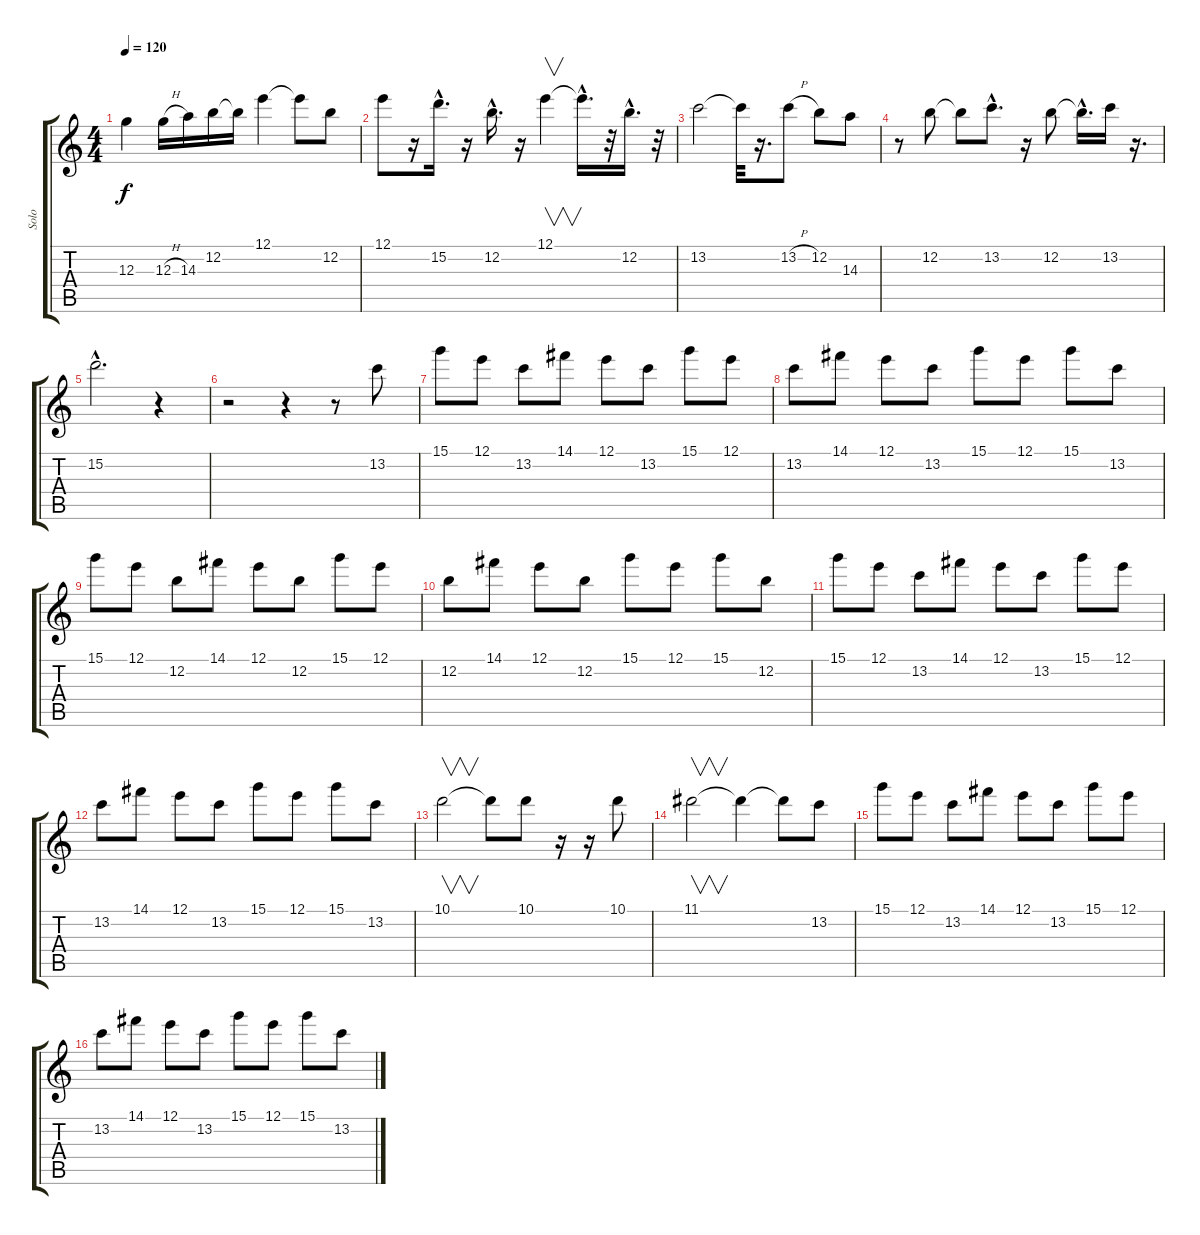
\track ("Solo" "Solo") {instrument distortionguitar}
\staff {score tabs}
\tuning (E4 B3 G3 D3 A2 E2) {hide}
\ts (4 4)
\tempo 120
\clef g2
\ks c
12.3.4{dy f} 12.3{h}.16 14.3.16 12.2.16 12.2{t}.16 12.1.4 12.1{t}.8 12.2.8 |
12.1.8 r.16 15.2{hac}.16{d} r.16 12.2{hac}.16{d} r.16 12.1.4{v} 12.1{hac t}.16{d} r.32 12.2{hac}.16{d} r.32 |
13.2.2 13.2{t}.32 r.16{d} 13.2{h}.8 12.2.8 14.3.8 |
r.8 12.2.8 12.2{t}.8 13.2{hac}.8{d} r.16 12.2.8 12.2{hac t}.16{d} 13.2.16 r.16{d} |
15.2{hac}.2{d} r.4 |
r.2 r.4 r.8 13.2.8 |
15.1.8 12.1.8 13.2.8 14.1.8 12.1.8 13.2.8 15.1.8 12.1.8 |
13.2.8 14.1.8 12.1.8 13.2.8 15.1.8 12.1.8 15.1.8 13.2.8 |
15.1.8 12.1.8 12.2.8 14.1.8 12.1.8 12.2.8 15.1.8 12.1.8 |
12.2.8 14.1.8 12.1.8 12.2.8 15.1.8 12.1.8 15.1.8 12.2.8 |
15.1.8 12.1.8 13.2.8 14.1.8 12.1.8 13.2.8 15.1.8 12.1.8 |
13.2.8 14.1.8 12.1.8 13.2.8 15.1.8 12.1.8 15.1.8 13.2.8 |
10.1.2{v} 10.1{t}.8 10.1.8 r.16 r.16 10.1.8 |
11.1.2{v} 11.1{t}.4 11.1{t}.8 13.2.8 |
15.1.8 12.1.8 13.2.8 14.1.8 12.1.8 13.2.8 15.1.8 12.1.8 |
13.2.8 14.1.8 12.1.8 13.2.8 15.1.8 12.1.8 15.1.8 13.2.8
